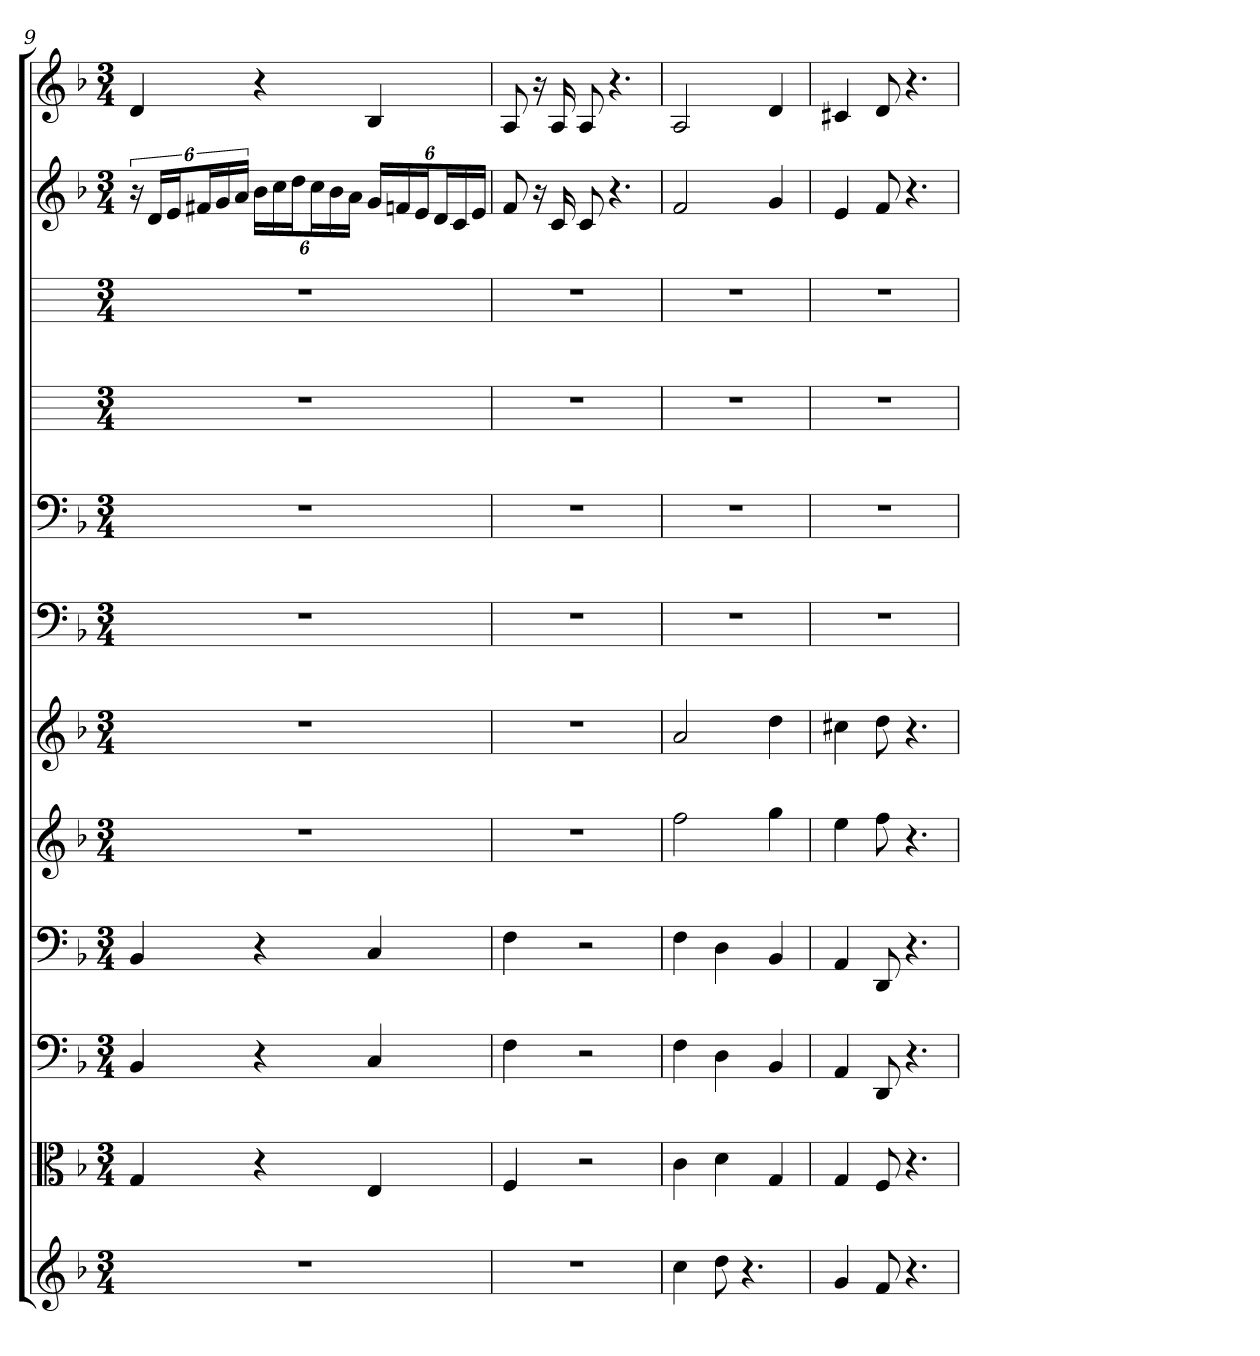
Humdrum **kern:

**kern	**kern	**kern	**kern	**kern	**kern	**kern	**kern	**kern	**kern	**kern	**kern
*part12	*part11	*part10	*part9	*part8	*part7	*part6	*part5	*part4	*part3	*part2	*part1
*staff12	*staff11	*staff10	*staff9	*staff8	*staff7	*staff6	*staff5	*staff4	*staff3	*staff2	*staff1
*	*clefC3	*clefF4	*clefF4	*	*	*clefF4	*clefF4	*	*	*	*
*k[b-]	*k[b-]	*k[b-]	*k[b-]	*k[b-]	*k[b-]	*k[b-]	*k[b-]	*k[]	*k[]	*k[b-]	*k[b-]
*F:	*F:	*F:	*F:	*F:	*F:	*F:	*F:	*	*	*F:	*F:
*M3/4	*M3/4	*M3/4	*M3/4	*M3/4	*M3/4	*M3/4	*M3/4	*M3/4	*M3/4	*M3/4	*M3/4
=9	=9	=9	=9	=9	=9	=9	=9	=9	=9	=9	=9
2.r	4G	4BB-	4BB-	2.r	2.r	2.r	2.r	2.r	2.r	24r	4d
.	.	.	.	.	.	.	.	.	.	24dLL	.
.	.	.	.	.	.	.	.	.	.	24eJ	.
.	.	.	.	.	.	.	.	.	.	24f#XL	.
.	.	.	.	.	.	.	.	.	.	24g	.
.	.	.	.	.	.	.	.	.	.	24aJJ	.
.	4r	4r	4r	.	.	.	.	.	.	24b-LL	4r
.	.	.	.	.	.	.	.	.	.	24cc	.
.	.	.	.	.	.	.	.	.	.	24ddJ	.
.	.	.	.	.	.	.	.	.	.	24ccL	.
.	.	.	.	.	.	.	.	.	.	24b-	.
.	.	.	.	.	.	.	.	.	.	24aJJ	.
.	4E	4C	4C	.	.	.	.	.	.	24gLL	4B-
.	.	.	.	.	.	.	.	.	.	24fn	.
.	.	.	.	.	.	.	.	.	.	24eJ	.
.	.	.	.	.	.	.	.	.	.	24dL	.
.	.	.	.	.	.	.	.	.	.	24c	.
.	.	.	.	.	.	.	.	.	.	24eJJ	.
=10	=10	=10	=10	=10	=10	=10	=10	=10	=10	=10	=10
2.r	4F	4F	4F	2.r	2.r	2.r	2.r	2.r	2.r	8f	8A
.	.	.	.	.	.	.	.	.	.	16r	16r
.	.	.	.	.	.	.	.	.	.	16c	16A
.	2r	2r	2r	.	.	.	.	.	.	8c	8A
.	.	.	.	.	.	.	.	.	.	4.r	4.r
=11	=11	=11	=11	=11	=11	=11	=11	=11	=11	=11	=11
4cc	4c	4F	4F	2ff	2a	2.r	2.r	2.r	2.r	2f	2A
8dd	4d	4D	4D	.	.	.	.	.	.	.	.
4.r	.	.	.	.	.	.	.	.	.	.	.
.	4G	4BB-	4BB-	4gg	4dd	.	.	.	.	4g	4d
=12	=12	=12	=12	=12	=12	=12	=12	=12	=12	=12	=12
4g	4G	4AA	4AA	4ee	4cc#X	2.r	2.r	2.r	2.r	4e	4c#X
8f	8F	8DD	8DD	8ff	8dd	.	.	.	.	8f	8d
4.r	4.r	4.r	4.r	4.r	4.r	.	.	.	.	4.r	4.r
=	=	=	=	=	=	=	=	=	=	=	=
*-	*-	*-	*-	*-	*-	*-	*-	*-	*-	*-	*-
